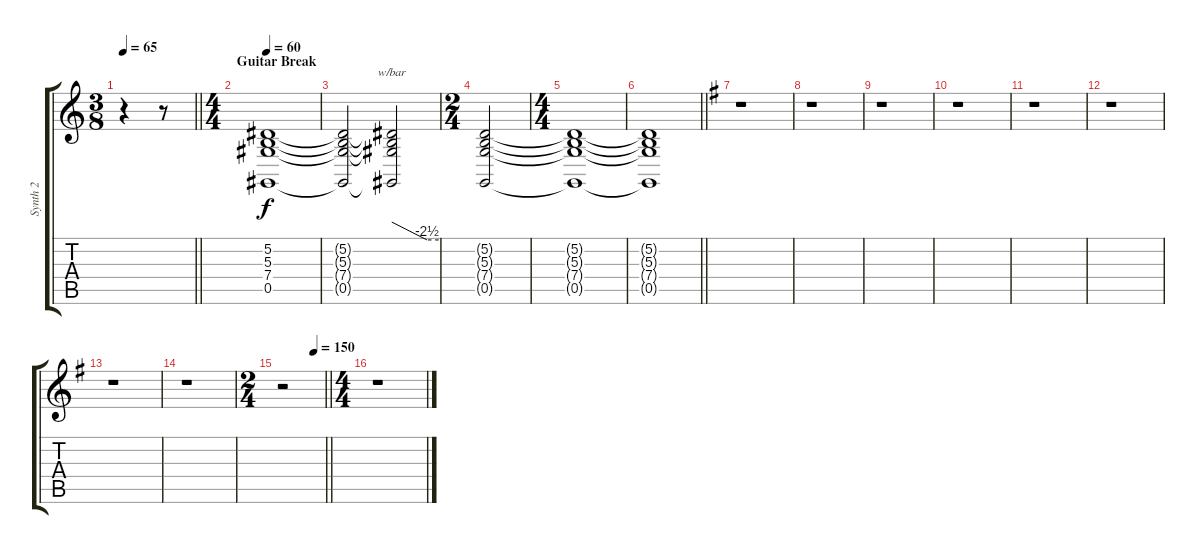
\track ("Synth 2" "Synth 2") {instrument choiraahs}
\staff {score tabs}
\tuning (Eb4 Bb3 Gb3 Db3 Ab2 Eb2) {hide}
\ts (3 8)
\tempo 65
\clef g2
\barLineRight lightlight
\ks c
r.4{dy f} r.8 |
\ts (4 4)
\section ("" "Guitar Break")
\tempo 60
(5.2 5.3 7.4 0.5).1 |
(5.2{t} 5.3{t} 7.4{t} 0.5{t}).2 (5.2{t} 5.3{t} 7.4{t} 0.5{t}).2{tbe (custom default 0 0 45 -10 60 -10)} |
\ts (2 4)
(5.2{t} 5.3{t} 7.4{t} 0.5{t}).2 |
\ts (4 4)
(5.2{t} 5.3{t} 7.4{t} 0.5{t}).1 |
\barLineRight lightlight
(5.2{t} 5.3{t} 7.4{t} 0.5{t}).1 |
\ks g
r.1 |
r.1 |
r.1 |
r.1 |
r.1 |
r.1 |
r.1 |
r.1 |
\ts (2 4)
\tempo (150 0.75)
\barLineRight lightlight
r.2 |
\ts (4 4)
r.1
